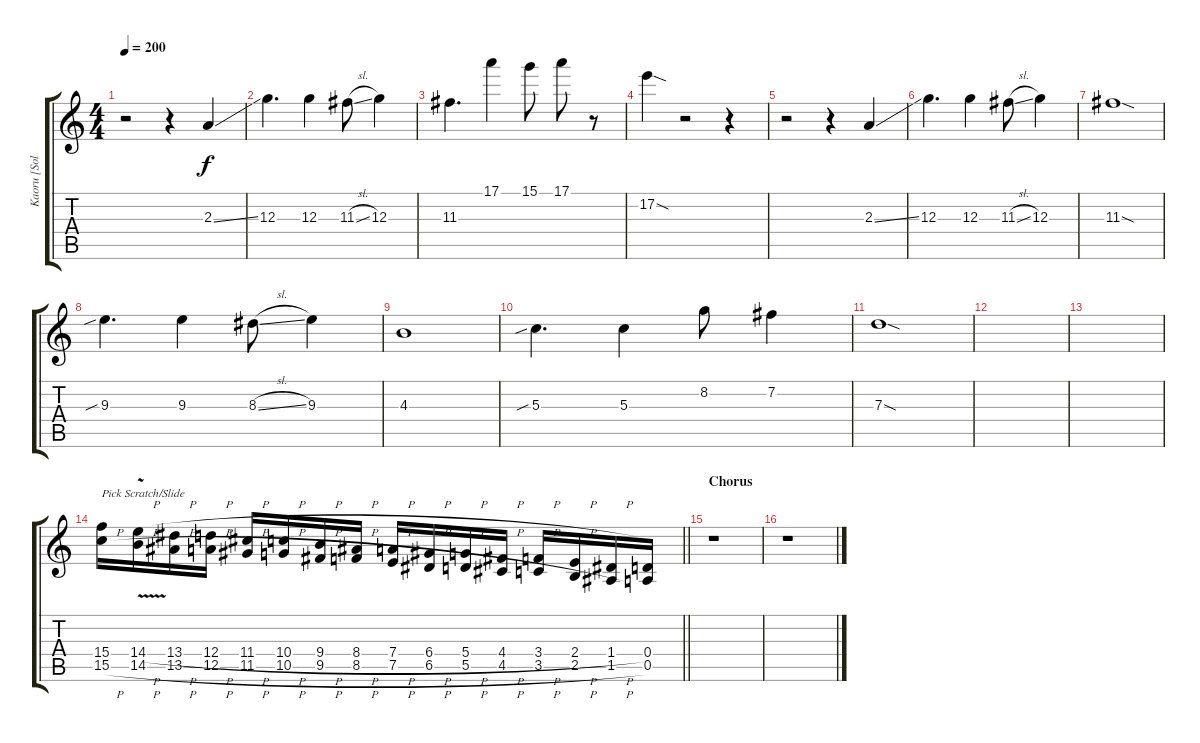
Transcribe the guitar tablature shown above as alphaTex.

\track ("Kaoru [Solo]" "Kaoru [Sol") {instrument distortionguitar}
\staff {score tabs}
\tuning (E4 B3 G3 D3 A2 E2) {hide}
\ts (4 4)
\tempo 200
\clef g2
\ks c
r.2{dy f} r.4 2.3{ss}.4 |
12.3.4{d} 12.3.4 11.3{sl}.8 12.3.4 |
11.3.4{d} 17.1.4 15.1.8 17.1.8 r.8 |
17.2{sod}.4 r.2 r.4 |
r.2 r.4 2.3{ss}.4 |
12.3.4{d} 12.3.4 11.3{sl}.8 12.3.4 |
11.3{sod}.1 |
9.3{sib}.4{d} 9.3.4 8.3{sl}.8 9.3.4 |
4.3.1 |
5.3{sib}.4{d} 5.3.4 8.2.8 7.2.4 |
7.3{sod}.1 |
|
|
\barLineRight lightlight
(15.4 15.5{h}).16{txt "Pick Scratch/Slide" instrument guitarharmonics} (14.4{v h} 14.5{h}).16 (13.4{h} 13.5{h}).16 (12.4{h} 12.5{h}).16 (11.4{h} 11.5{h}).16 (10.4{h} 10.5{h}).16 (9.4{h} 9.5{h}).16 (8.4{h} 8.5{h}).16 (7.4{h} 7.5{h}).16 (6.4{h} 6.5{h}).16 (5.4{h} 5.5{h}).16 (4.4{h} 4.5{h}).16 (3.4{h} 3.5{h}).16 (2.4{h} 2.5{h}).16 (1.4{h} 1.5{h}).16 (0.4 0.5).16 |
\section ("" "Chorus")
r.1 |
r.1
